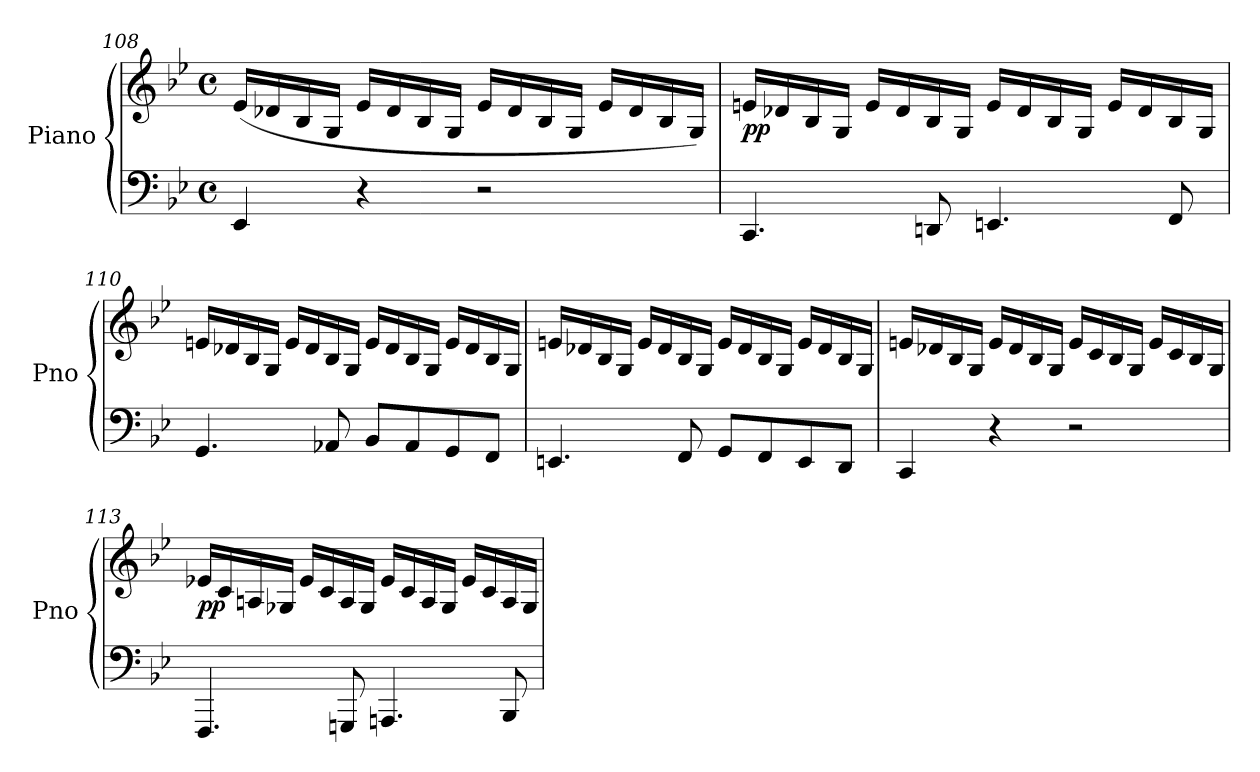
**kern	**kern	**dynam
*part1	*part1	*part1
*staff2	*staff1	*staff1/2
*I"Piano	*	*
*I'Pno	*	*
*clefF4	*clefG2	*
*k[b-e-]	*k[b-e-]	*
*M4/4	*M4/4	*
*met(c)	*met(c)	*
=108	=108	=108
4EE-/	(<16e-/LL	.
.	16d-X/	.
.	16B-/	.
.	16G/JJ	.
4r	16e-/LL	.
.	16d-/	.
.	16B-/	.
.	16G/JJ	.
2r	16e-/LL	.
.	16d-/	.
.	16B-/	.
.	16G/JJ	.
.	16e-/LL	.
.	16d-/	.
.	16B-/	.
.	16G/JJ)	.
!!LO:LB:g=z
=109	=109	=109
!	!	!LO:DY:b
4.CC/	16en/LL	pp
.	16d-X/	.
.	16B-/	.
.	16G/JJ	.
.	16e/LL	.
.	16d-/	.
8DDn/	16B-/	.
.	16G/JJ	.
4.EEn/	16e/LL	.
.	16d-/	.
.	16B-/	.
.	16G/JJ	.
.	16e/LL	.
.	16d-/	.
8FF/	16B-/	.
.	16G/JJ	.
!!LO:PB:g=z
=110	=110	=110
4.GG/	16en/LL	.
.	16d-X/	.
.	16B-/	.
.	16G/JJ	.
.	16e/LL	.
.	16d-/	.
8AA-X/	16B-/	.
.	16G/JJ	.
8BB-/L	16e/LL	.
.	16d-/	.
8AA-/	16B-/	.
.	16G/JJ	.
8GG/	16e/LL	.
.	16d-/	.
8FF/J	16B-/	.
.	16G/JJ	.
=111	=111	=111
4.EEn/	16en/LL	.
.	16d-X/	.
.	16B-/	.
.	16G/JJ	.
.	16e/LL	.
.	16d-/	.
8FF/	16B-/	.
.	16G/JJ	.
8GG/L	16e/LL	.
.	16d-/	.
8FF/	16B-/	.
.	16G/JJ	.
8EE/	16e/LL	.
.	16d-/	.
8DD/J	16B-/	.
.	16G/JJ	.
!!LO:PB:g=z
=112	=112	=112
4CC/	16en/LL	.
.	16d-X/	.
.	16B-/	.
.	16G/JJ	.
4r	16e/LL	.
.	16d-/	.
.	16B-/	.
.	16G/JJ	.
2r	16e/LL	.
.	16c/	.
.	16B-/	.
.	16G/JJ	.
.	16e/LL	.
.	16c/	.
.	16B-/	.
.	16G/JJ	.
!!LO:LB:g=z
=113	=113	=113
!	!	!LO:DY:b
4.FFF/	16e-X/LL	pp
.	16c/	.
.	16An/	.
.	16G-X/JJ	.
.	16e-/LL	.
.	16c/	.
8GGGn/	16A/	.
.	16G-/JJ	.
4.AAAn/	16e-/LL	.
.	16c/	.
.	16A/	.
.	16G-/JJ	.
.	16e-/LL	.
.	16c/	.
8BBB-/	16A/	.
.	16G-/JJ	.
=	=	=
*-	*-	*-
